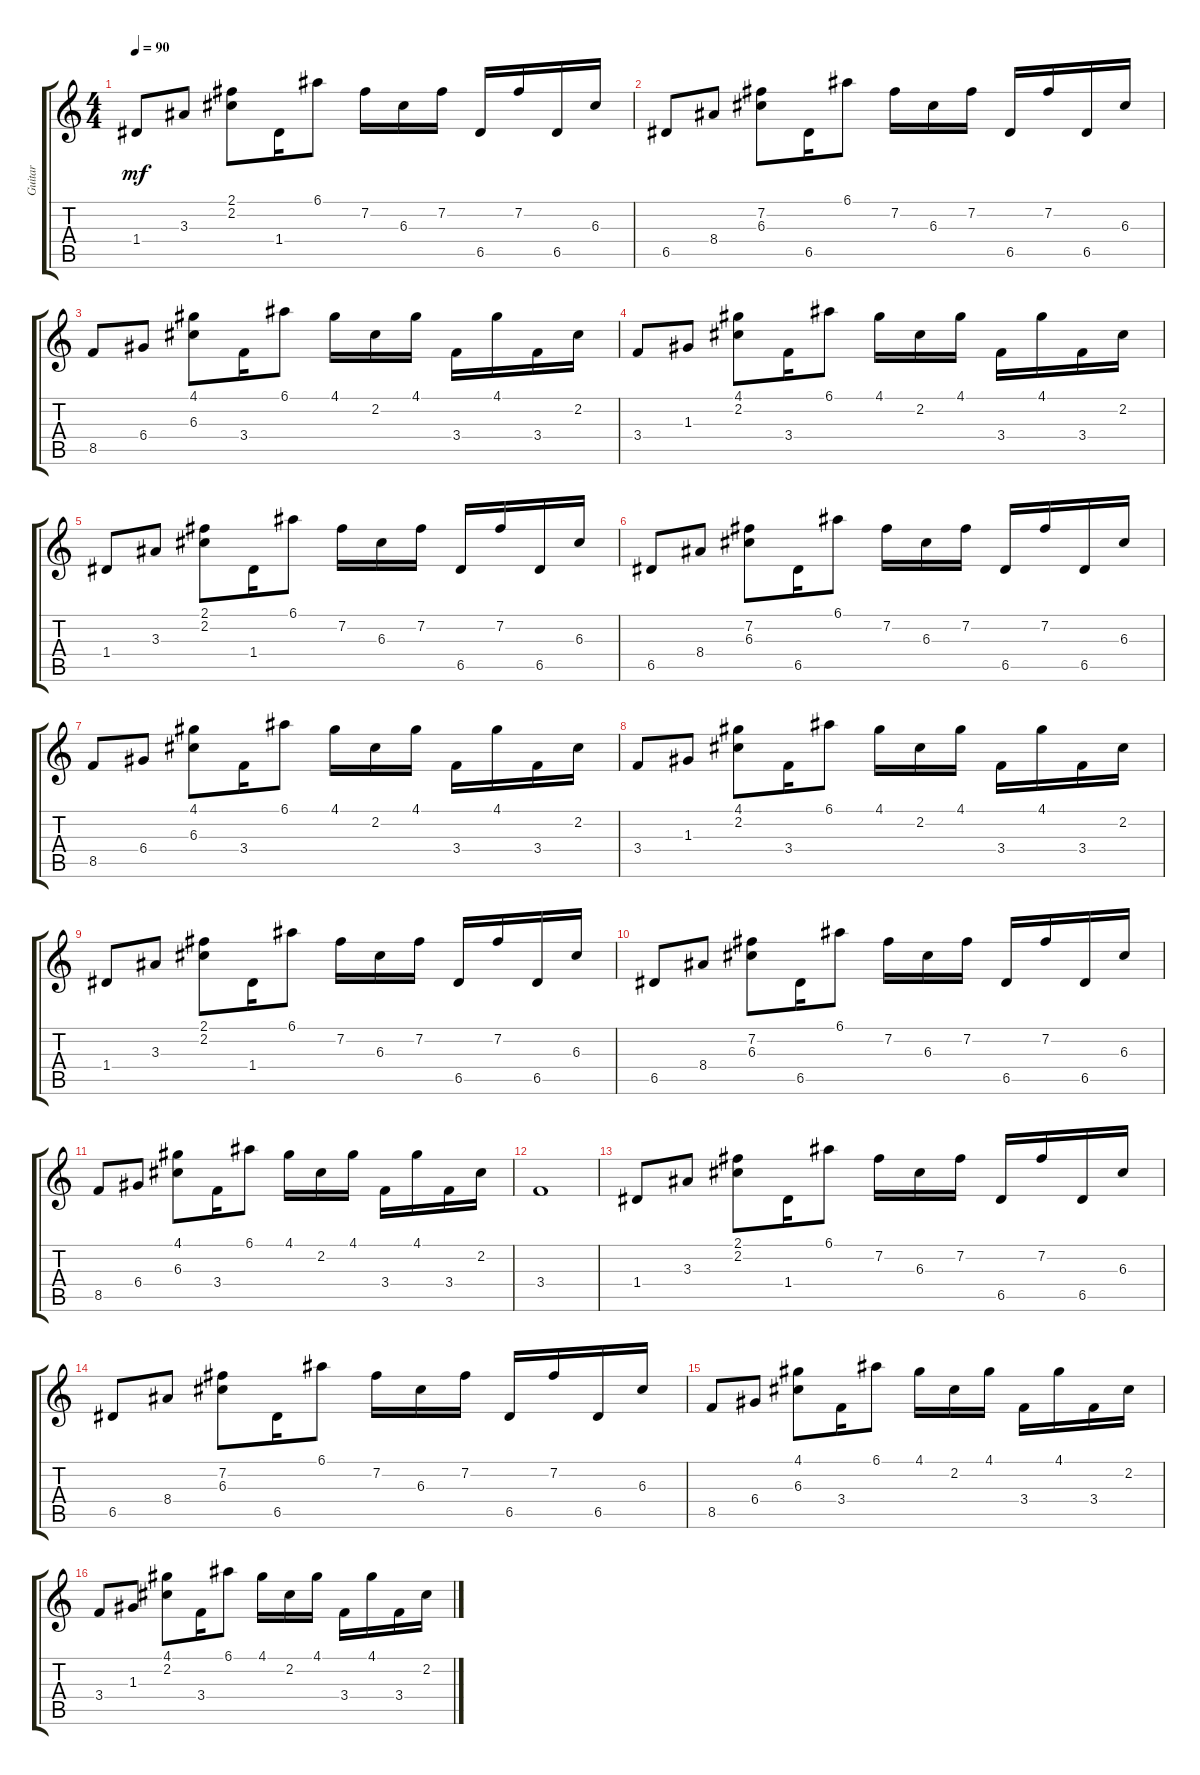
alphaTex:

\track ("Guitar" "Guitar") {instrument acousticguitarsteel}
\staff {score tabs}
\tuning (E4 B3 G3 D3 A2 E2) {hide}
\ts (4 4)
\tempo 90
\clef g2
\ks c
1.4.8{dy mf instrument acousticguitarsteel} 3.3.8 (2.1 2.2).8 1.4.16 6.1.8 7.2.16 6.3.16 7.2.16 6.5.16 7.2.16 6.5.16 6.3.16 |
6.5.8 8.4.8 (7.2 6.3).8 6.5.16 6.1.8 7.2.16 6.3.16 7.2.16 6.5.16 7.2.16 6.5.16 6.3.16 |
8.5.8 6.4.8 (4.1 6.3).8 3.4.16 6.1.8 4.1.16 2.2.16 4.1.16 3.4.16 4.1.16 3.4.16 2.2.16 |
3.4.8 1.3.8 (4.1 2.2).8 3.4.16 6.1.8 4.1.16 2.2.16 4.1.16 3.4.16 4.1.16 3.4.16 2.2.16 |
1.4.8 3.3.8 (2.1 2.2).8 1.4.16 6.1.8 7.2.16 6.3.16 7.2.16 6.5.16 7.2.16 6.5.16 6.3.16 |
6.5.8 8.4.8 (7.2 6.3).8 6.5.16 6.1.8 7.2.16 6.3.16 7.2.16 6.5.16 7.2.16 6.5.16 6.3.16 |
8.5.8 6.4.8 (4.1 6.3).8 3.4.16 6.1.8 4.1.16 2.2.16 4.1.16 3.4.16 4.1.16 3.4.16 2.2.16 |
3.4.8 1.3.8 (4.1 2.2).8 3.4.16 6.1.8 4.1.16 2.2.16 4.1.16 3.4.16 4.1.16 3.4.16 2.2.16 |
1.4.8 3.3.8 (2.1 2.2).8 1.4.16 6.1.8 7.2.16 6.3.16 7.2.16 6.5.16 7.2.16 6.5.16 6.3.16 |
6.5.8 8.4.8 (7.2 6.3).8 6.5.16 6.1.8 7.2.16 6.3.16 7.2.16 6.5.16 7.2.16 6.5.16 6.3.16 |
8.5.8 6.4.8 (4.1 6.3).8 3.4.16 6.1.8 4.1.16 2.2.16 4.1.16 3.4.16 4.1.16 3.4.16 2.2.16 |
3.4.1 |
1.4.8 3.3.8 (2.1 2.2).8 1.4.16 6.1.8 7.2.16 6.3.16 7.2.16 6.5.16 7.2.16 6.5.16 6.3.16 |
6.5.8 8.4.8 (7.2 6.3).8 6.5.16 6.1.8 7.2.16 6.3.16 7.2.16 6.5.16 7.2.16 6.5.16 6.3.16 |
8.5.8 6.4.8 (4.1 6.3).8 3.4.16 6.1.8 4.1.16 2.2.16 4.1.16 3.4.16 4.1.16 3.4.16 2.2.16 |
3.4.8 1.3.8 (4.1 2.2).8 3.4.16 6.1.8 4.1.16 2.2.16 4.1.16 3.4.16 4.1.16 3.4.16 2.2.16
